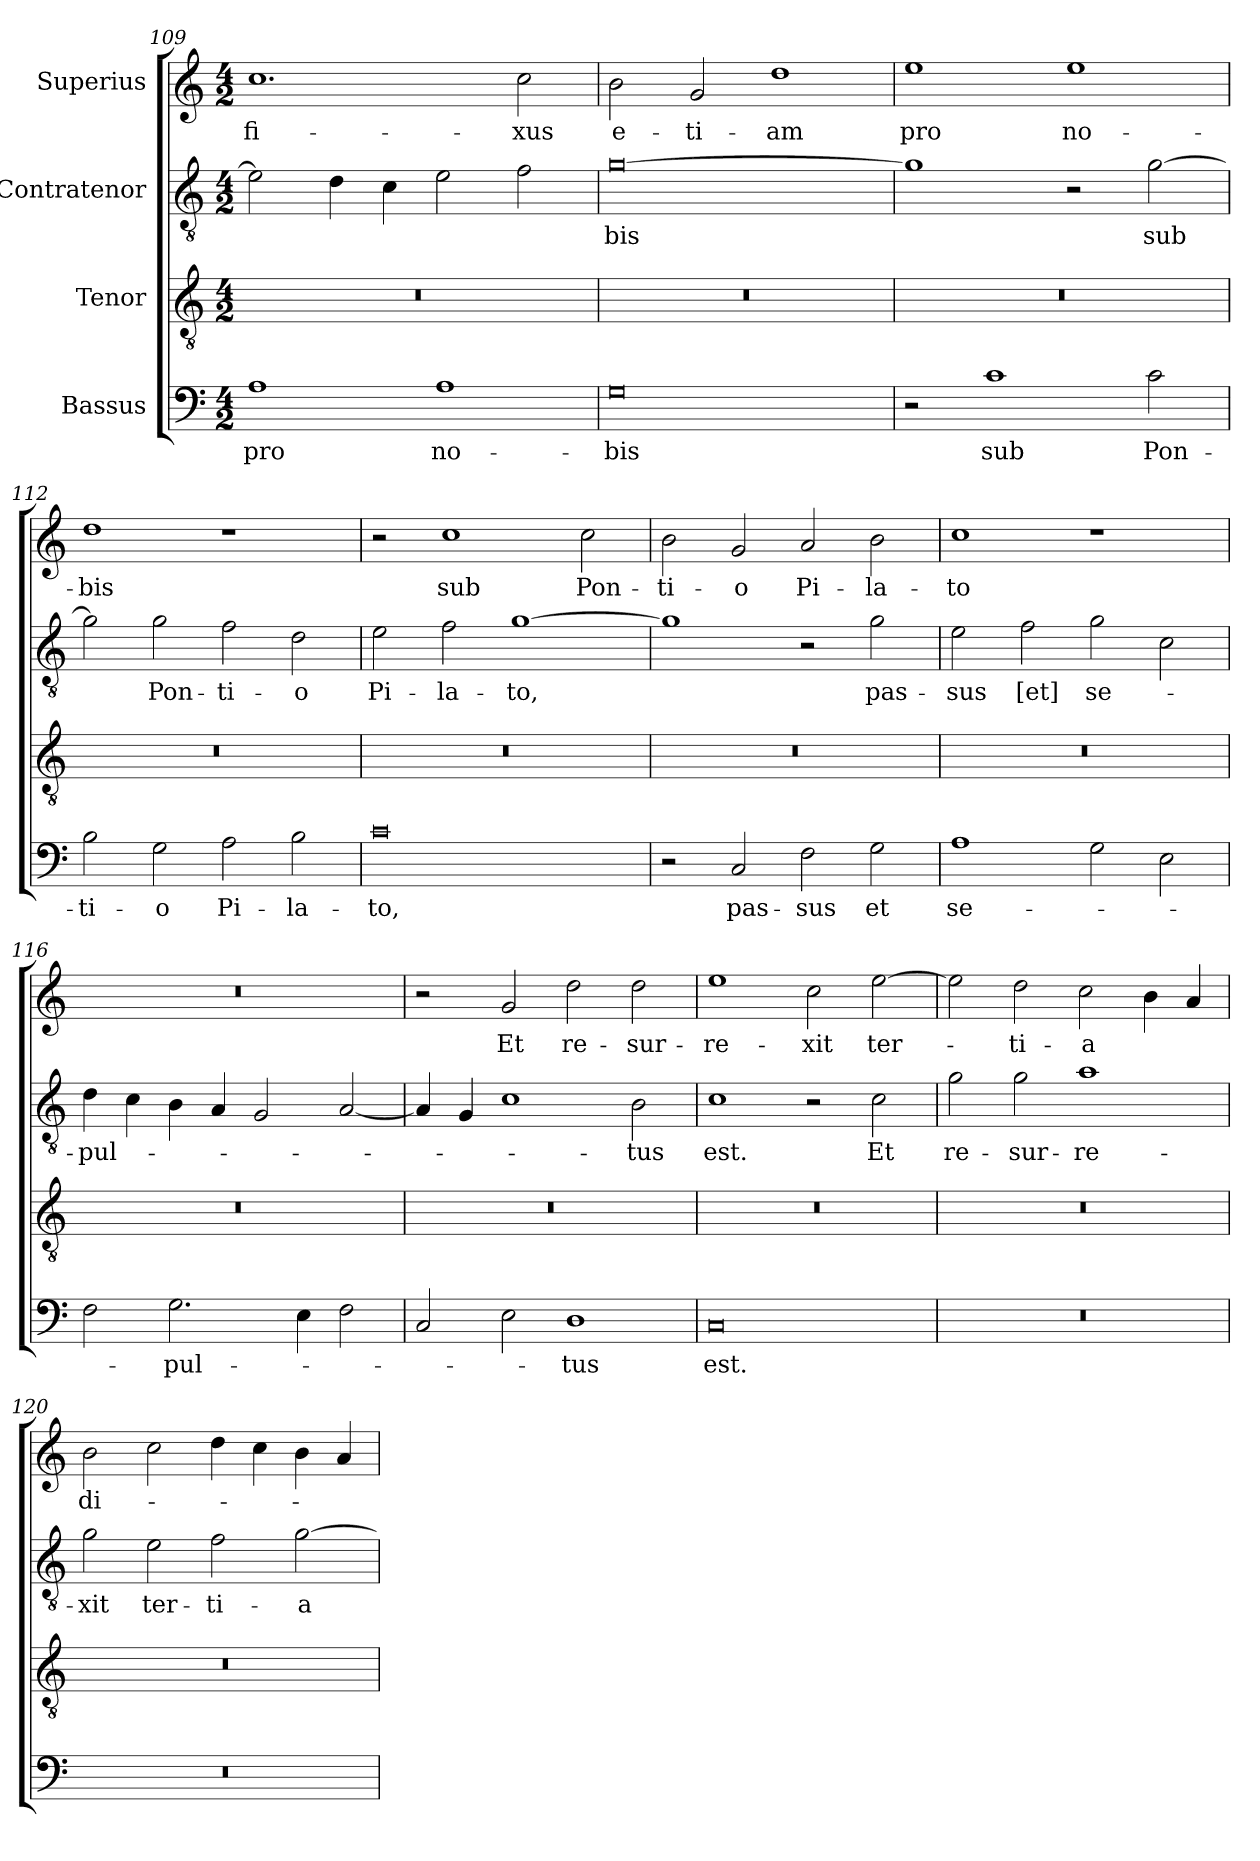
**kern	**text	**kern	**kern	**text	**kern	**text
*part4	*part4	*part3	*part2	*part2	*part1	*part1
*staff4	*staff4	*staff3	*staff2	*staff2	*staff1	*staff1
*I"Bassus	*	*I"Tenor	*I"Contratenor	*	*I"Superius	*
*clefF4	*	*clefGv2	*clefGv2	*	*clefG2	*
*k[]	*	*k[]	*k[]	*	*k[]	*
*M4/2	*	*M4/2	*M4/2	*	*M4/2	*
=109	=109	=109	=109	=109	=109	=109
1A\	pro	0r	2e\]	.	1.cc\	-fi-
.	.	.	4d\	.	.	.
.	.	.	4c\	.	.	.
1A\	no-	.	2e\	.	.	.
.	.	.	2f\	.	2cc\	-xus
=110	=110	=110	=110	=110	=110	=110
0G\	-bis	0r	[0g\	-bis	2b\	e-
.	.	.	.	.	2g/	-ti-
.	.	.	.	.	1dd\	-am
=111	=111	=111	=111	=111	=111	=111
2r	.	0r	1g\]	.	1ee\	pro
1c\	sub	.	.	.	.	.
.	.	.	2r	.	1ee\	no-
2c\	Pon-	.	[2g\	sub	.	.
=112	=112	=112	=112	=112	=112	=112
2B\	-ti-	0r	2g\]	.	1dd\	-bis
2G\	-o	.	2g\	Pon-	.	.
2A\	Pi-	.	2f\	-ti-	1r	.
2B\	-la-	.	2d\	-o	.	.
=113	=113	=113	=113	=113	=113	=113
0c\	-to,	0r	2e\	Pi-	2r	.
.	.	.	2f\	-la-	1cc\	sub
.	.	.	[1g\	-to,	.	.
.	.	.	.	.	2cc\	Pon-
=114	=114	=114	=114	=114	=114	=114
2r	.	0r	1g\]	.	2b\	-ti-
2C/	pas-	.	.	.	2g/	-o
2F\	-sus	.	2r	.	2a/	Pi-
2G\	et	.	2g\	pas-	2b\	-la-
=115	=115	=115	=115	=115	=115	=115
1A\	se-	0r	2e\	-sus	1cc\	-to
.	.	.	2f\	[et]	.	.
2G\	.	.	2g\	se-	1r	.
2E\	.	.	2c\	.	.	.
=116	=116	=116	=116	=116	=116	=116
2F\	.	0r	4d\	-pul-	0r	.
.	.	.	4c\	.	.	.
2.G\	-pul-	.	4B\	.	.	.
.	.	.	4A/	.	.	.
.	.	.	2G/	.	.	.
4E\	.	.	.	.	.	.
2F\	.	.	[2A/	.	.	.
=117	=117	=117	=117	=117	=117	=117
2C/	.	0r	4A/]	.	2r	.
.	.	.	4G/	.	.	.
2E\	.	.	1c\	.	2g/	Et
1D\	-tus	.	.	.	2dd\	re-
.	.	.	2B\	-tus	2dd\	-sur-
=118	=118	=118	=118	=118	=118	=118
0C/	est.	0r	1c\	est.	1ee\	-re-
.	.	.	2r	.	2cc\	-xit
.	.	.	2c\	Et	[2ee\	ter-
=119	=119	=119	=119	=119	=119	=119
0r	.	0r	2g\	re-	2ee\]	.
.	.	.	2g\	-sur-	2dd\	-ti-
.	.	.	1a\	-re-	2cc\	-a
.	.	.	.	.	4b\	.
.	.	.	.	.	4a/	.
=120	=120	=120	=120	=120	=120	=120
0r	.	0r	2g\	-xit	2b\	di-
.	.	.	2e\	ter-	2cc\	.
.	.	.	2f\	-ti-	4dd\	.
.	.	.	.	.	4cc\	.
.	.	.	[2g\	-a	4b\	.
.	.	.	.	.	4a/	.
=	=	=	=	=	=	=
*-	*-	*-	*-	*-	*-	*-
